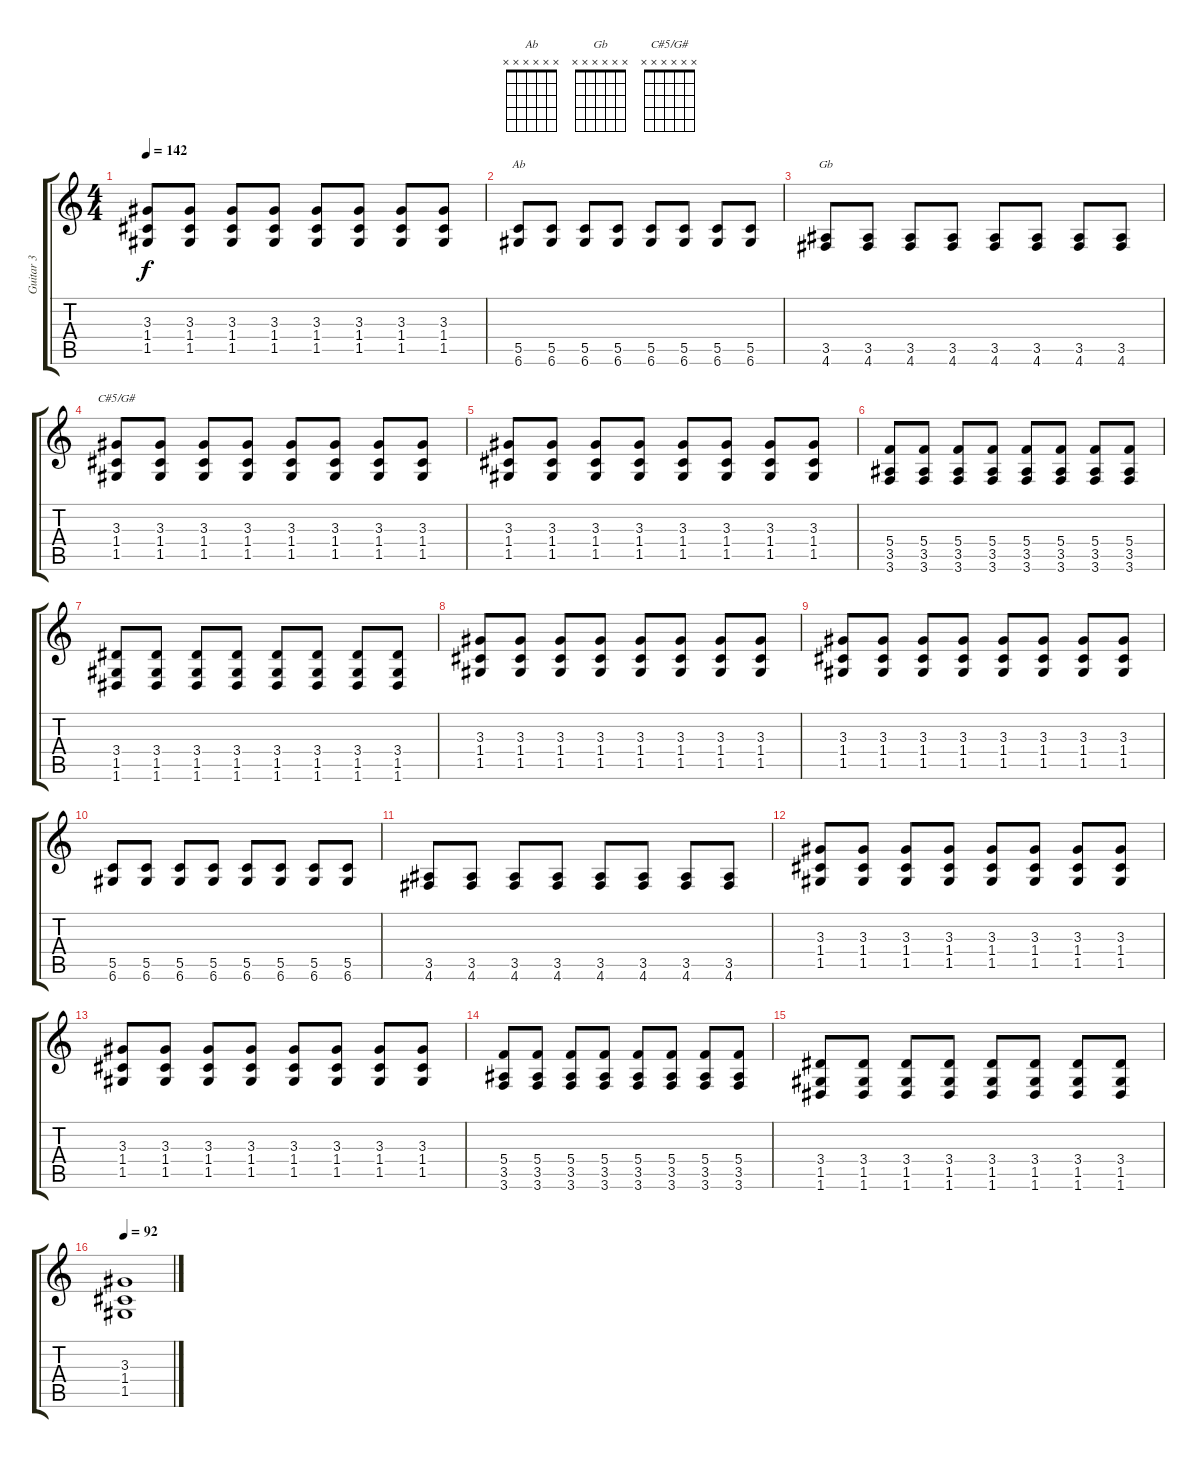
\track ("Guitar 3" "Guitar 3") {instrument distortionguitar}
\staff {score tabs}
\tuning (D4 A3 F3 C3 G2 D2) {hide}
\chord ("Ab" x x x x x x) {firstfret 0}
\chord ("Gb" x x x x x x) {firstfret 0}
\chord ("C#5/G#" x x x x x x) {firstfret 0}
\ts (4 4)
\tempo 142
\clef g2
\ks c
(3.3 1.4 1.5).8{dy f} (3.3 1.4 1.5).8 (3.3 1.4 1.5).8 (3.3 1.4 1.5).8 (3.3 1.4 1.5).8 (3.3 1.4 1.5).8 (3.3 1.4 1.5).8 (3.3 1.4 1.5).8 |
(5.5 6.6).8{ch "Ab"} (5.5 6.6).8 (5.5 6.6).8 (5.5 6.6).8 (5.5 6.6).8 (5.5 6.6).8 (5.5 6.6).8 (5.5 6.6).8 |
(3.5 4.6).8{ch "Gb"} (3.5 4.6).8 (3.5 4.6).8 (3.5 4.6).8 (3.5 4.6).8 (3.5 4.6).8 (3.5 4.6).8 (3.5 4.6).8 |
(3.3 1.4 1.5).8{ch "C#5/G#"} (3.3 1.4 1.5).8 (3.3 1.4 1.5).8 (3.3 1.4 1.5).8 (3.3 1.4 1.5).8 (3.3 1.4 1.5).8 (3.3 1.4 1.5).8 (3.3 1.4 1.5).8 |
(3.3 1.4 1.5).8 (3.3 1.4 1.5).8 (3.3 1.4 1.5).8 (3.3 1.4 1.5).8 (3.3 1.4 1.5).8 (3.3 1.4 1.5).8 (3.3 1.4 1.5).8 (3.3 1.4 1.5).8 |
(5.4 3.5 3.6).8 (5.4 3.5 3.6).8 (5.4 3.5 3.6).8 (5.4 3.5 3.6).8 (5.4 3.5 3.6).8 (5.4 3.5 3.6).8 (5.4 3.5 3.6).8 (5.4 3.5 3.6).8 |
(3.4 1.5 1.6).8 (3.4 1.5 1.6).8 (3.4 1.5 1.6).8 (3.4 1.5 1.6).8 (3.4 1.5 1.6).8 (3.4 1.5 1.6).8 (3.4 1.5 1.6).8 (3.4 1.5 1.6).8 |
(3.3 1.4 1.5).8 (3.3 1.4 1.5).8 (3.3 1.4 1.5).8 (3.3 1.4 1.5).8 (3.3 1.4 1.5).8 (3.3 1.4 1.5).8 (3.3 1.4 1.5).8 (3.3 1.4 1.5).8 |
(3.3 1.4 1.5).8 (3.3 1.4 1.5).8 (3.3 1.4 1.5).8 (3.3 1.4 1.5).8 (3.3 1.4 1.5).8 (3.3 1.4 1.5).8 (3.3 1.4 1.5).8 (3.3 1.4 1.5).8 |
(5.5 6.6).8 (5.5 6.6).8 (5.5 6.6).8 (5.5 6.6).8 (5.5 6.6).8 (5.5 6.6).8 (5.5 6.6).8 (5.5 6.6).8 |
(3.5 4.6).8 (3.5 4.6).8 (3.5 4.6).8 (3.5 4.6).8 (3.5 4.6).8 (3.5 4.6).8 (3.5 4.6).8 (3.5 4.6).8 |
(3.3 1.4 1.5).8 (3.3 1.4 1.5).8 (3.3 1.4 1.5).8 (3.3 1.4 1.5).8 (3.3 1.4 1.5).8 (3.3 1.4 1.5).8 (3.3 1.4 1.5).8 (3.3 1.4 1.5).8 |
(3.3 1.4 1.5).8 (3.3 1.4 1.5).8 (3.3 1.4 1.5).8 (3.3 1.4 1.5).8 (3.3 1.4 1.5).8 (3.3 1.4 1.5).8 (3.3 1.4 1.5).8 (3.3 1.4 1.5).8 |
(5.4 3.5 3.6).8 (5.4 3.5 3.6).8 (5.4 3.5 3.6).8 (5.4 3.5 3.6).8 (5.4 3.5 3.6).8 (5.4 3.5 3.6).8 (5.4 3.5 3.6).8 (5.4 3.5 3.6).8 |
(3.4 1.5 1.6).8 (3.4 1.5 1.6).8 (3.4 1.5 1.6).8 (3.4 1.5 1.6).8 (3.4 1.5 1.6).8 (3.4 1.5 1.6).8 (3.4 1.5 1.6).8 (3.4 1.5 1.6).8 |
\tempo 92
(3.3 1.4 1.5).1
